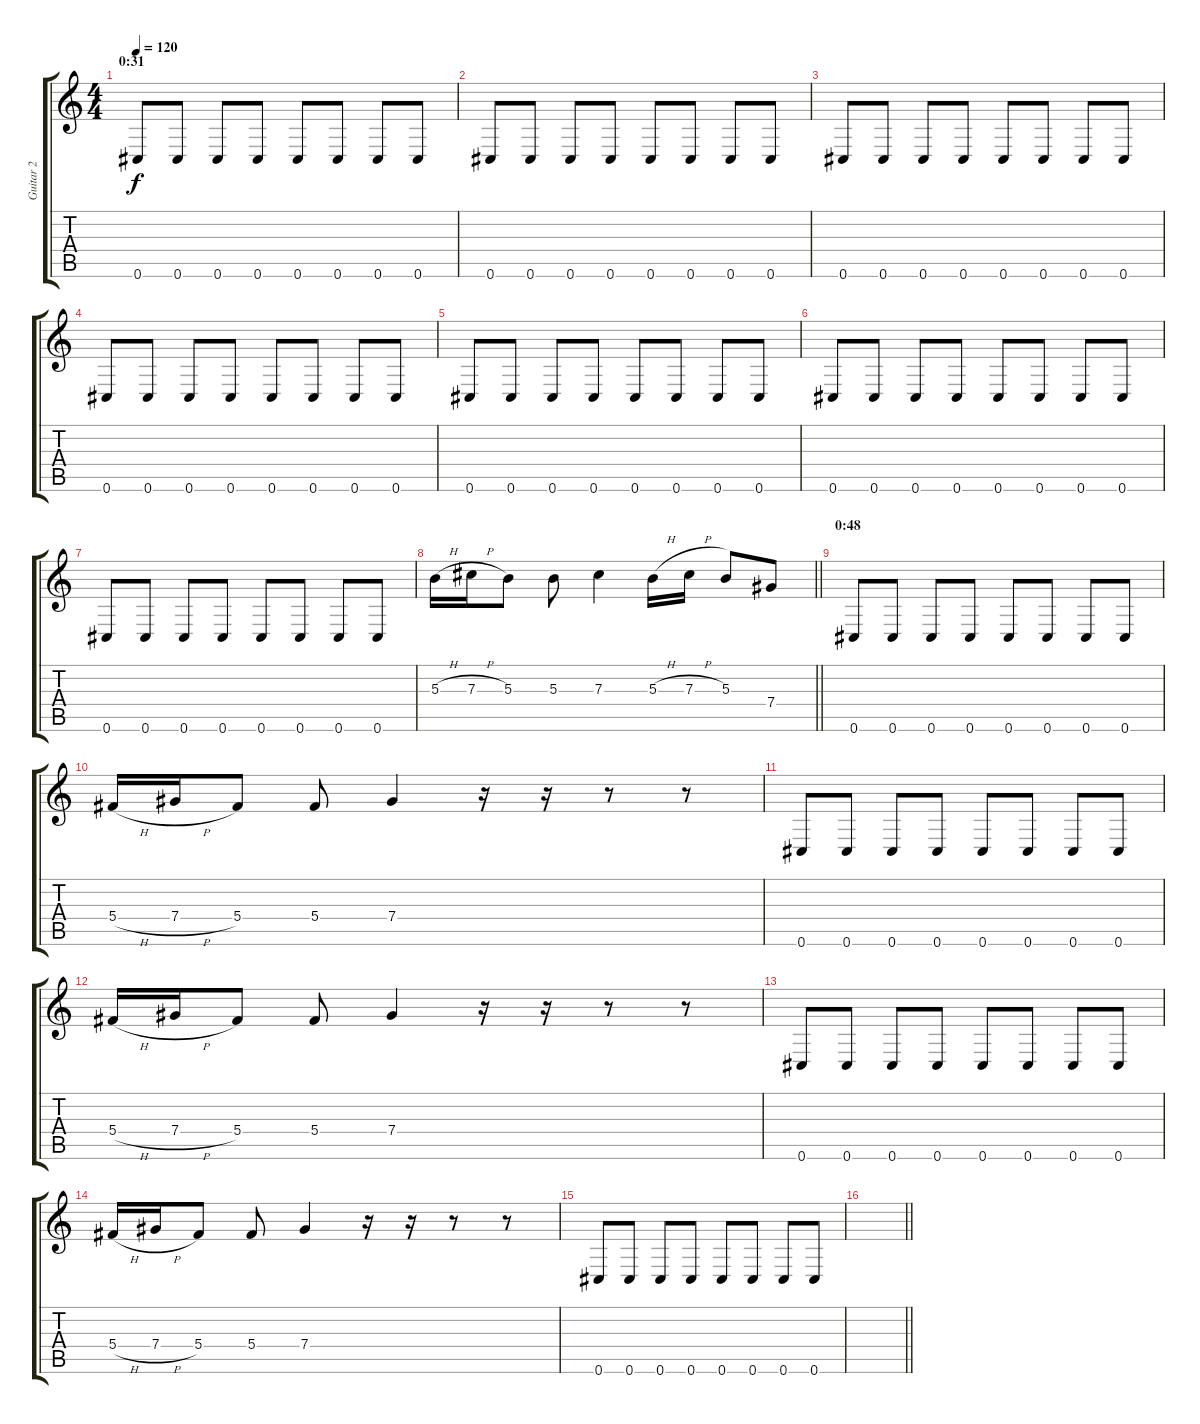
\track ("Guitar 2" "Guitar 2") {instrument distortionguitar}
\staff {score tabs}
\tuning (Eb4 Bb3 Gb3 Db3 Ab2 Db2) {hide}
\ts (4 4)
\section ("" "0:31")
\tempo 120
\clef g2
\ks c
0.6.8{dy f} 0.6.8 0.6.8 0.6.8 0.6.8 0.6.8 0.6.8 0.6.8 |
0.6.8 0.6.8 0.6.8 0.6.8 0.6.8 0.6.8 0.6.8 0.6.8 |
0.6.8 0.6.8 0.6.8 0.6.8 0.6.8 0.6.8 0.6.8 0.6.8 |
0.6.8 0.6.8 0.6.8 0.6.8 0.6.8 0.6.8 0.6.8 0.6.8 |
0.6.8 0.6.8 0.6.8 0.6.8 0.6.8 0.6.8 0.6.8 0.6.8 |
0.6.8 0.6.8 0.6.8 0.6.8 0.6.8 0.6.8 0.6.8 0.6.8 |
0.6.8 0.6.8 0.6.8 0.6.8 0.6.8 0.6.8 0.6.8 0.6.8 |
\barLineRight lightlight
5.3{h}.16 7.3{h}.16 5.3.8 5.3.8 7.3.4 5.3{h}.16 7.3{h}.16 5.3.8 7.4.8 |
\section ("" "0:48")
0.6.8 0.6.8 0.6.8 0.6.8 0.6.8 0.6.8 0.6.8 0.6.8 |
5.4{h}.16 7.4{h}.16 5.4.8 5.4.8 7.4.4 r.16 r.16 r.8 r.8 |
0.6.8 0.6.8 0.6.8 0.6.8 0.6.8 0.6.8 0.6.8 0.6.8 |
5.4{h}.16 7.4{h}.16 5.4.8 5.4.8 7.4.4 r.16 r.16 r.8 r.8 |
0.6.8 0.6.8 0.6.8 0.6.8 0.6.8 0.6.8 0.6.8 0.6.8 |
5.4{h}.16 7.4{h}.16 5.4.8 5.4.8 7.4.4 r.16 r.16 r.8 r.8 |
0.6.8 0.6.8 0.6.8 0.6.8 0.6.8 0.6.8 0.6.8 0.6.8 |
\barLineRight lightlight
